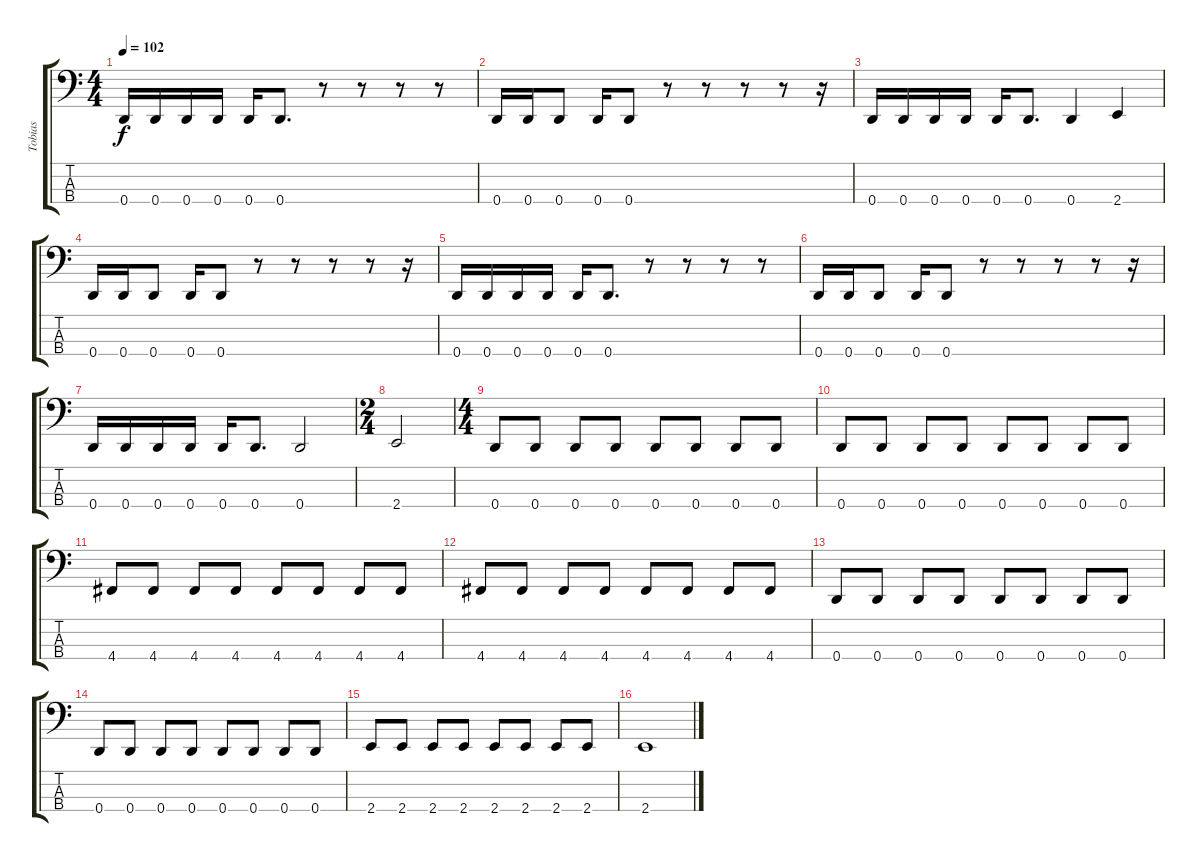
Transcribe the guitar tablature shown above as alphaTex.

\track ("Tobias" "Tobias") {instrument electricbasspick}
\staff {score tabs}
\tuning (G2 D2 A1 D1) {hide}
\ts (4 4)
\tempo 102
\clef f4
\ks c
0.4.16{dy f} 0.4.16 0.4.16 0.4.16 0.4.16 0.4.8{d} r.8 r.8 r.8 r.8 |
0.4.16 0.4.16 0.4.8 0.4.16 0.4.8 r.8 r.8 r.8 r.8 r.16 |
0.4.16 0.4.16 0.4.16 0.4.16 0.4.16 0.4.8{d} 0.4.4 2.4.4 |
0.4.16 0.4.16 0.4.8 0.4.16 0.4.8 r.8 r.8 r.8 r.8 r.16 |
0.4.16 0.4.16 0.4.16 0.4.16 0.4.16 0.4.8{d} r.8 r.8 r.8 r.8 |
0.4.16 0.4.16 0.4.8 0.4.16 0.4.8 r.8 r.8 r.8 r.8 r.16 |
0.4.16 0.4.16 0.4.16 0.4.16 0.4.16 0.4.8{d} 0.4.2 |
\ts (2 4)
2.4.2 |
\ts (4 4)
0.4.8 0.4.8 0.4.8 0.4.8 0.4.8 0.4.8 0.4.8 0.4.8 |
0.4.8 0.4.8 0.4.8 0.4.8 0.4.8 0.4.8 0.4.8 0.4.8 |
4.4.8 4.4.8 4.4.8 4.4.8 4.4.8 4.4.8 4.4.8 4.4.8 |
4.4.8 4.4.8 4.4.8 4.4.8 4.4.8 4.4.8 4.4.8 4.4.8 |
0.4.8 0.4.8 0.4.8 0.4.8 0.4.8 0.4.8 0.4.8 0.4.8 |
0.4.8 0.4.8 0.4.8 0.4.8 0.4.8 0.4.8 0.4.8 0.4.8 |
2.4.8 2.4.8 2.4.8 2.4.8 2.4.8 2.4.8 2.4.8 2.4.8 |
2.4.1
